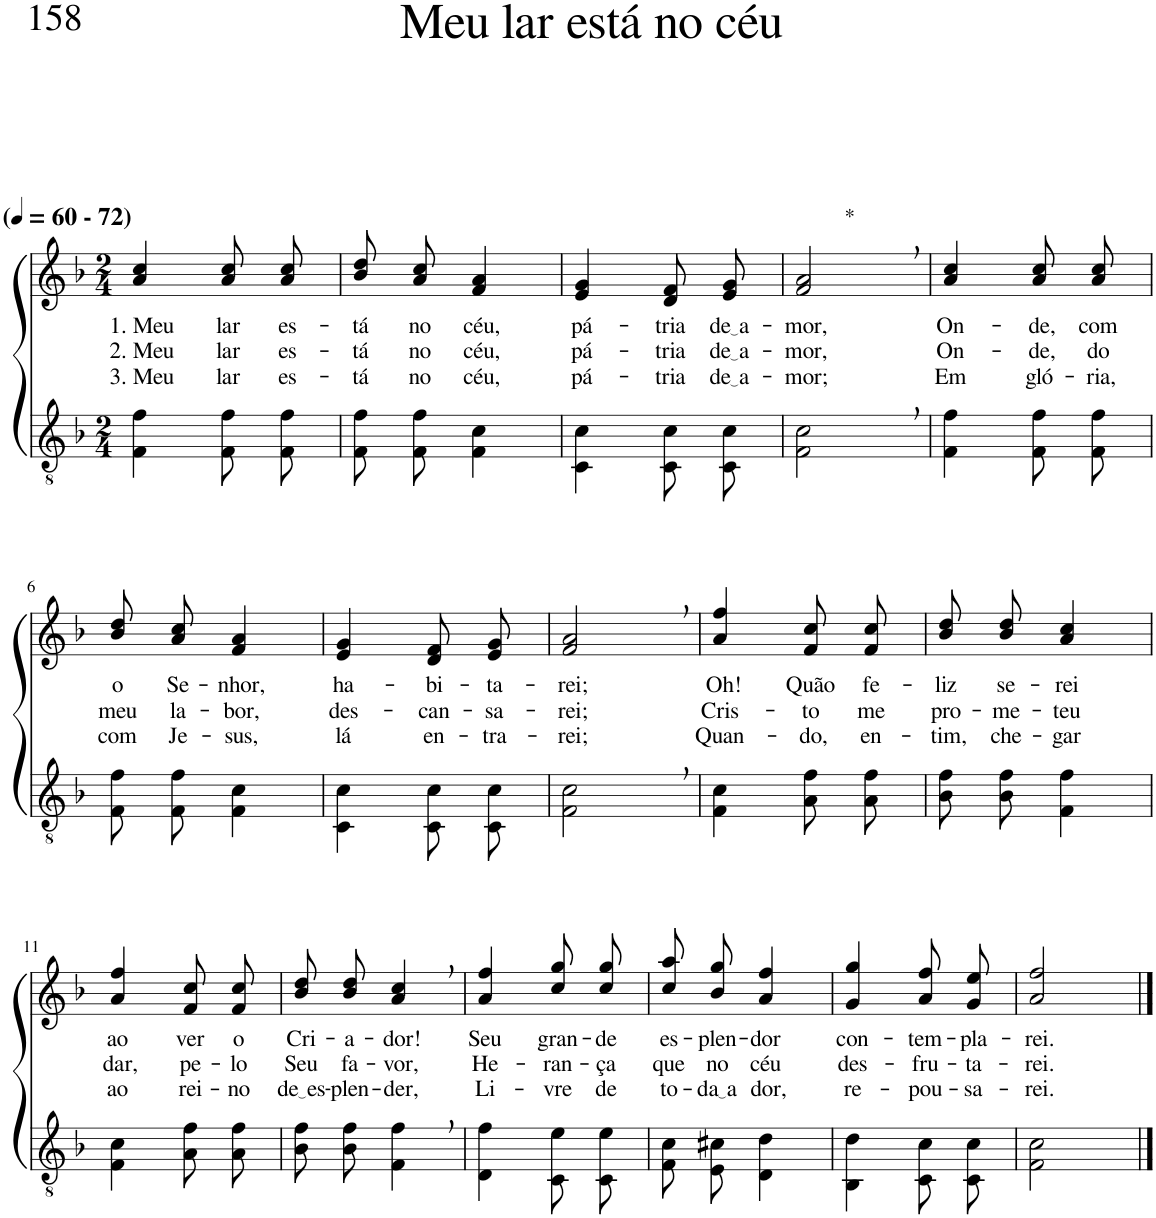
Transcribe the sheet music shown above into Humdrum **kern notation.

**kern	**kern	**text	**text	**text
*part2	*part1	*part1	*part1	*part1
*staff2	*staff1	*staff1	*staff1	*staff1
*I"Parte III e IV	*I"Parte I e II	*	*	*
*clefGv2	*clefG2	*	*	*
*Trd3c5	*Trd3c5	*	*	*
*k[b-]	*k[b-]	*	*	*
*M2/4	*M2/4	*	*	*
*MM60	*MM60	*	*	*
=1	=1	=1	=1	=1
!	!LO:TX:a:B:t=(	!	!	!
!	!LO:TX:a:B:t=- 72)	!	!	!
!	!	!LO:LY:b	!LO:LY:b	!LO:LY:b
4F\ 4f\	4a/ 4cc/	1. Meu	2. Meu	3. Meu
!	!	!LO:LY:b	!LO:LY:b	!LO:LY:b
8F\ 8f\L	8a\ 8cc\L	lar	lar	lar
!	!	!LO:LY:b	!LO:LY:b	!LO:LY:b
8F\ 8f\J	8a\ 8cc\J	es-	es-	es-
=2	=2	=2	=2	=2
!	!	!LO:LY:b	!LO:LY:b	!LO:LY:b
8F\ 8f\L	8b-\ 8dd\L	-tá	-tá	-tá
!	!	!LO:LY:b	!LO:LY:b	!LO:LY:b
8F\ 8f\J	8a\ 8cc\J	no	no	no
!	!	!LO:LY:b	!LO:LY:b	!LO:LY:b
4F\ 4c\	4f/ 4a/	céu,	céu,	céu,
=3	=3	=3	=3	=3
!	!	!LO:LY:b	!LO:LY:b	!LO:LY:b
4C\ 4c\	4e/ 4g/	pá-	pá-	pá-
!	!	!LO:LY:b	!LO:LY:b	!LO:LY:b
8C/ 8c/L	8d/ 8f/L	-tria	-tria	-tria
!	!	!LO:LY:b	!LO:LY:b	!LO:LY:b
8C/ 8c/J	8e/ 8g/J	de a	de a	de a
=4	=4	=4	=4	=4
!	!LO:TX:a:t=*	!	!	!
!	!	!LO:LY:b	!LO:LY:b	!LO:LY:b
2F\, 2c\,	2f/, 2a/,	-mor,	-mor,	-mor;
=5	=5	=5	=5	=5
!	!	!LO:LY:b	!LO:LY:b	!LO:LY:b
4F\ 4f\	4a/ 4cc/	On-	On-	Em
!	!	!LO:LY:b	!LO:LY:b	!LO:LY:b
8F\ 8f\L	8a\ 8cc\L	-de,	-de,	gló-
!	!	!LO:LY:b	!LO:LY:b	!LO:LY:b
8F\ 8f\J	8a\ 8cc\J	com	do	-ria,
!!LO:LB:g=z
=6	=6	=6	=6	=6
!	!	!LO:LY:b	!LO:LY:b	!LO:LY:b
8F\ 8f\L	8b-\ 8dd\L	o	meu	com
!	!	!LO:LY:b	!LO:LY:b	!LO:LY:b
8F\ 8f\J	8a\ 8cc\J	Se-	la-	Je-
!	!	!LO:LY:b	!LO:LY:b	!LO:LY:b
4F\ 4c\	4f/ 4a/	-nhor,	-bor,	-sus,
=7	=7	=7	=7	=7
!	!	!LO:LY:b	!LO:LY:b	!LO:LY:b
4C\ 4c\	4e/ 4g/	ha-	des-	lá
!	!	!LO:LY:b	!LO:LY:b	!LO:LY:b
8C/ 8c/L	8d/ 8f/L	-bi-	-can-	en-
!	!	!LO:LY:b	!LO:LY:b	!LO:LY:b
8C/ 8c/J	8e/ 8g/J	-ta-	-sa-	-tra-
=8	=8	=8	=8	=8
!	!	!LO:LY:b	!LO:LY:b	!LO:LY:b
2F\, 2c\,	2f/, 2a/,	-rei;	-rei;	-rei;
=9	=9	=9	=9	=9
!	!	!LO:LY:b	!LO:LY:b	!LO:LY:b
4F\ 4c\	4a/ 4ff/	Oh!	Cris-	Quan-
!	!	!LO:LY:b	!LO:LY:b	!LO:LY:b
8A\ 8f\L	8f/ 8cc/L	Quão	-to	-do,
!	!	!LO:LY:b	!LO:LY:b	!LO:LY:b
8A\ 8f\J	8f/ 8cc/J	fe-	me	en-
=10	=10	=10	=10	=10
!	!	!LO:LY:b	!LO:LY:b	!LO:LY:b
8B-\ 8f\L	8b-\ 8dd\L	-liz	pro-	-tim,
!	!	!LO:LY:b	!LO:LY:b	!LO:LY:b
8B-\ 8f\J	8b-\ 8dd\J	se-	-me-	che-
!	!	!LO:LY:b	!LO:LY:b	!LO:LY:b
4F\ 4f\	4a/ 4cc/	-rei	-teu	-gar
!!LO:LB:g=z
=11	=11	=11	=11	=11
!	!	!LO:LY:b	!LO:LY:b	!LO:LY:b
4F\ 4c\	4a/ 4ff/	ao	dar,	ao
!	!	!LO:LY:b	!LO:LY:b	!LO:LY:b
8A\ 8f\L	8f/ 8cc/L	ver	pe-	rei-
!	!	!LO:LY:b	!LO:LY:b	!LO:LY:b
8A\ 8f\J	8f/ 8cc/J	o	-lo	-no
=12	=12	=12	=12	=12
!	!	!LO:LY:b	!LO:LY:b	!LO:LY:b
8B-\ 8f\L	8b-\ 8dd\L	Cri-	Seu	de es
!	!	!LO:LY:b	!LO:LY:b	!LO:LY:b
8B-\ 8f\J	8b-\ 8dd\J	-a-	fa-	-plen-
!	!	!LO:LY:b	!LO:LY:b	!LO:LY:b
4F\, 4f\,	4a/, 4cc/,	-dor!	-vor,	-der,
=13	=13	=13	=13	=13
!	!	!LO:LY:b	!LO:LY:b	!LO:LY:b
4D\ 4f\	4a/ 4ff/	Seu	He-	Li-
!	!	!LO:LY:b	!LO:LY:b	!LO:LY:b
8C/ 8e/L	8cc\ 8gg\L	gran-	-ran-	-vre
!	!	!LO:LY:b	!LO:LY:b	!LO:LY:b
8C/ 8e/J	8cc\ 8gg\J	-de	-ça	de
=14	=14	=14	=14	=14
!	!	!LO:LY:b	!LO:LY:b	!LO:LY:b
8F/ 8c/L	8cc\ 8aa\L	es-	que	to-
!	!	!LO:LY:b	!LO:LY:b	!LO:LY:b
8E/ 8c#X/J	8b-\ 8gg\J	-plen-	no	da a
!	!	!LO:LY:b	!LO:LY:b	!LO:LY:b
4D\ 4d\	4a/ 4ff/	-dor	céu	dor,
=15	=15	=15	=15	=15
!	!	!LO:LY:b	!LO:LY:b	!LO:LY:b
4BB-\ 4d\	4g/ 4gg/	con-	des-	re-
!	!	!LO:LY:b	!LO:LY:b	!LO:LY:b
8C/ 8c/L	8a\ 8ff\L	-tem-	-fru-	-pou-
!	!	!LO:LY:b	!LO:LY:b	!LO:LY:b
8C/ 8c/J	8g\ 8ee\J	-pla-	-ta-	-sa-
=16	=16	=16	=16	=16
!	!	!LO:LY:b	!LO:LY:b	!LO:LY:b
2F\ 2c\	2a/ 2ff/	-rei.	-rei.	-rei.
==	==	==	==	==
*-	*-	*-	*-	*-
